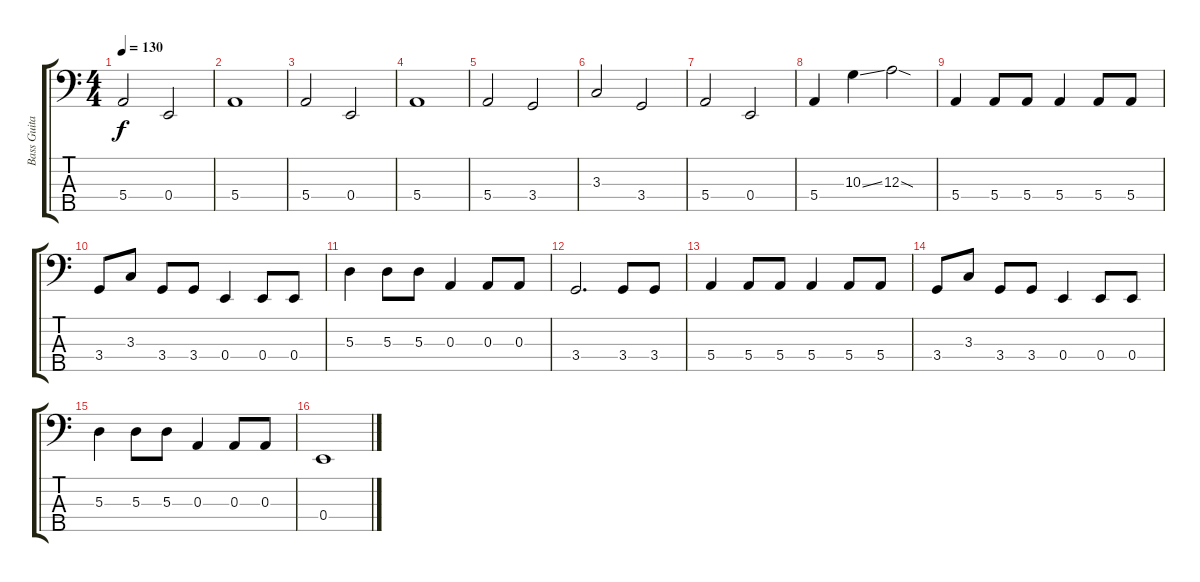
\track ("Bass Guitar" "Bass Guita") {instrument electricbassfinger}
\staff {score tabs}
\tuning (G2 D2 A1 E1 B0) {hide}
\ts (4 4)
\tempo 130
\clef f4
\ks c
5.4.2{dy f} 0.4.2 |
5.4.1 |
5.4.2 0.4.2 |
5.4.1 |
5.4.2 3.4.2 |
3.3.2 3.4.2 |
5.4.2 0.4.2 |
5.4.4 10.3{ss}.4 12.3{sod}.2 |
5.4.4 5.4.8 5.4.8 5.4.4 5.4.8 5.4.8 |
3.4.8 3.3.8 3.4.8 3.4.8 0.4.4 0.4.8 0.4.8 |
5.3.4 5.3.8 5.3.8 0.3.4 0.3.8 0.3.8 |
3.4.2{d} 3.4.8 3.4.8 |
5.4.4 5.4.8 5.4.8 5.4.4 5.4.8 5.4.8 |
3.4.8 3.3.8 3.4.8 3.4.8 0.4.4 0.4.8 0.4.8 |
5.3.4 5.3.8 5.3.8 0.3.4 0.3.8 0.3.8 |
0.4.1
